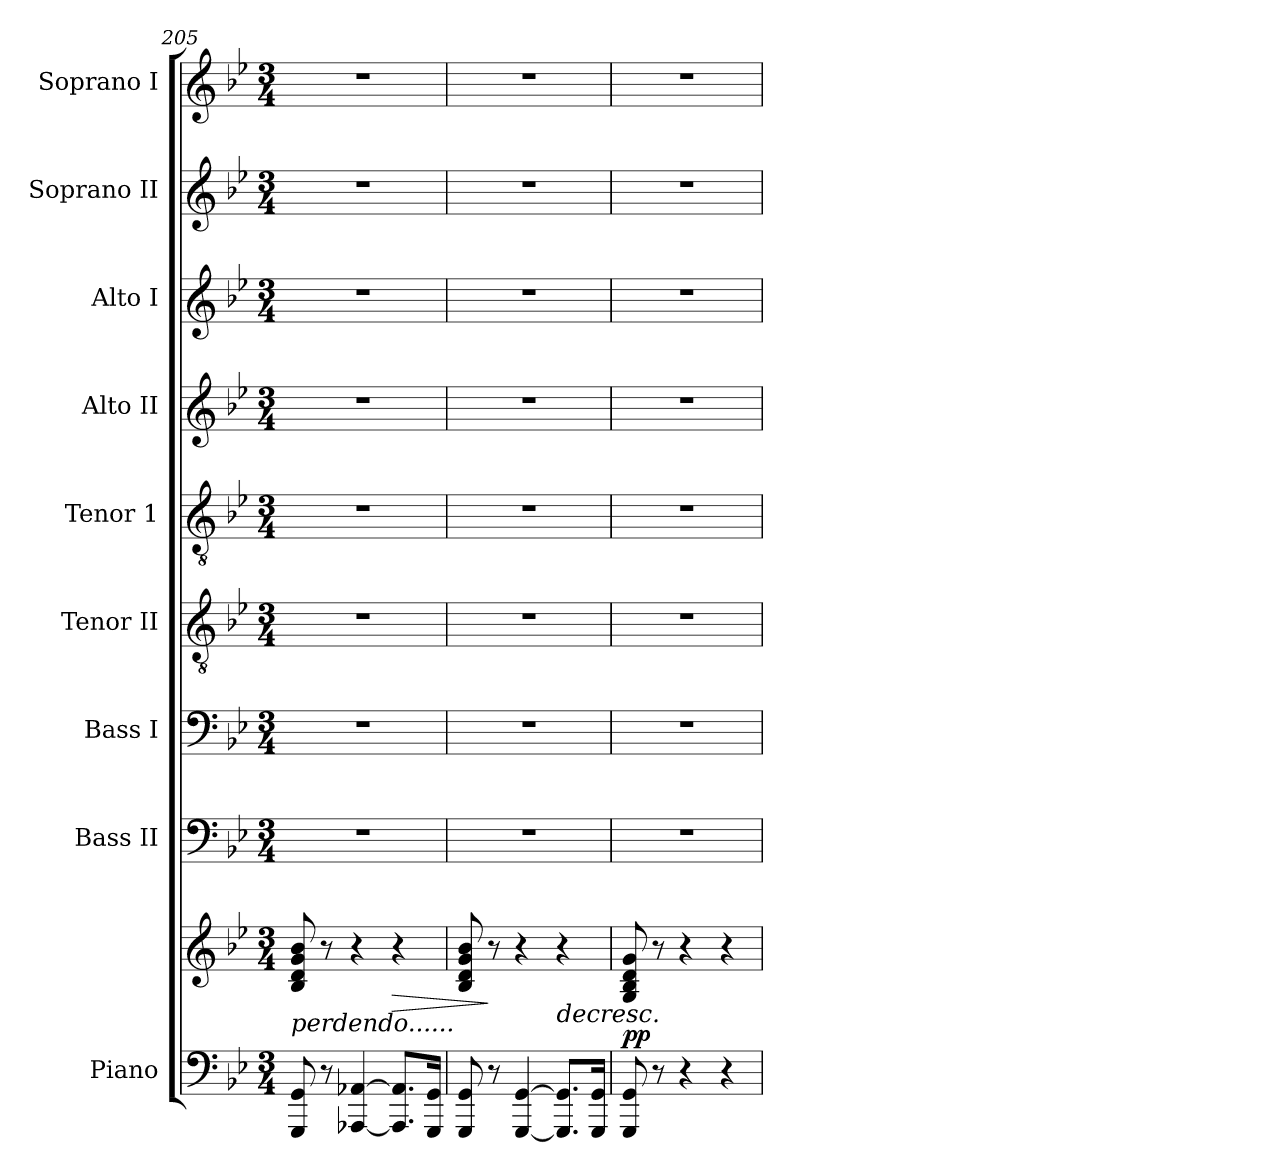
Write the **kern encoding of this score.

**kern	**kern	**dynam	**kern	**kern	**kern	**kern	**kern	**kern	**kern	**kern
*part9	*part9	*part9	*part8	*part7	*part6	*part5	*part4	*part3	*part2	*part1
*staff10	*staff9	*staff9/10	*staff8	*staff7	*staff6	*staff5	*staff4	*staff3	*staff2	*staff1
*I"Piano	*	*	*I"Bass II	*I"Bass I	*I"Tenor II	*I"Tenor 1	*I"Alto II	*I"Alto I	*I"Soprano II	*I"Soprano I
*I'Pno.	*	*	*I'B	*I'B	*I'T.	*I'T.	*I'A	*I'A	*I'S	*I'S
*clefF4	*clefG2	*	*clefF4	*clefF4	*clefGv2	*clefGv2	*clefG2	*clefG2	*clefG2	*clefG2
*	*	*	*	*	*ITrd7c12	*ITrd7c12	*	*	*	*
*k[b-e-]	*k[b-e-]	*	*k[b-e-]	*k[b-e-]	*k[b-e-]	*k[b-e-]	*k[b-e-]	*k[b-e-]	*k[b-e-]	*k[b-e-]
*g:	*g:	*	*g:	*g:	*g:	*g:	*g:	*g:	*g:	*g:
*M3/4	*M3/4	*	*M3/4	*M3/4	*M3/4	*M3/4	*M3/4	*M3/4	*M3/4	*M3/4
=205	=205	=205	=205	=205	=205	=205	=205	=205	=205	=205
!	!LO:TX:b:i:t=perdendo......	!	!	!	!	!	!	!	!	!
!	!	!	!LO:N:vis=1	!LO:N:vis=1	!LO:N:vis=1	!LO:N:vis=1	!LO:N:vis=1	!LO:N:vis=1	!LO:N:vis=1	!LO:N:vis=1
8GGGi/ 8GGi	8B-i/ 8di 8gi 8b-i	.	2.r	2.r	2.r	2.r	2.r	2.r	2.r	2.r
8r	8r	]	.	.	.	.	.	.	.	.
[4AAA-Xi/ [4AA-Xi	4r	.	.	.	.	.	.	.	.	.
!	!	!LO:HP:b	!	!	!	!	!	!	!	!
8.AAA-i/] 8.AA-i]L	4r	>	.	.	.	.	.	.	.	.
16GGGi/ 16GGiJk	.	.	.	.	.	.	.	.	.	.
=206	=206	=206	=206	=206	=206	=206	=206	=206	=206	=206
!	!	!	!LO:N:vis=1	!LO:N:vis=1	!LO:N:vis=1	!LO:N:vis=1	!LO:N:vis=1	!LO:N:vis=1	!LO:N:vis=1	!LO:N:vis=1
8GGGi/ 8GGi	8B-i/ 8di 8gi 8b-i	.	2.r	2.r	2.r	2.r	2.r	2.r	2.r	2.r
8r	8r	]	.	.	.	.	.	.	.	.
[4GGGi/ [4GGi	4r	.	.	.	.	.	.	.	.	.
!	!	!LO:HP:b	!	!	!	!	!	!	!	!
8.GGGi/] 8.GGi]L	4r	>	.	.	.	.	.	.	.	.
16GGGi/ 16GGiJk	.	.	.	.	.	.	.	.	.	.
=207	=207	=207	=207	=207	=207	=207	=207	=207	=207	=207
!	!	!	!LO:N:vis=1	!LO:N:vis=1	!LO:N:vis=1	!LO:N:vis=1	!LO:N:vis=1	!LO:N:vis=1	!LO:N:vis=1	!LO:N:vis=1
8GGGi/ 8GGi	8Gi/ 8B-i 8di 8gi	pp	2.r	2.r	2.r	2.r	2.r	2.r	2.r	2.r
8r	8r	.	.	.	.	.	.	.	.	.
4r	4r	.	.	.	.	.	.	.	.	.
4r	4r	.	.	.	.	.	.	.	.	.
=	=	=	=	=	=	=	=	=	=	=
*-	*-	*-	*-	*-	*-	*-	*-	*-	*-	*-
